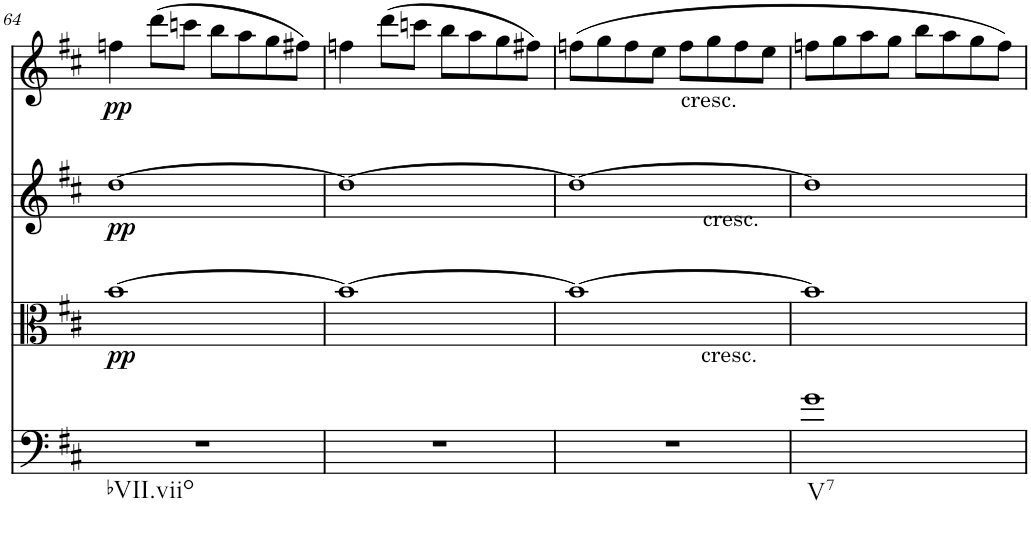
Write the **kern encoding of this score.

**kern	**kern	**dynam	**kern	**dynam	**kern	**dynam
*part4	*part3	*part3	*part2	*part2	*part1	*part1
*staff4	*staff3	*staff3	*staff2	*staff2	*staff1	*staff1
*I"Violoncello	*I"Viola	*	*I"Violin II	*	*I"Violin I	*
!!LO:PB:g=z
*clefF4	*clefC3	*	*clefG2	*	*clefG2	*
*k[f#c#]	*k[f#c#]	*	*k[f#c#]	*	*k[f#c#]	*
*M2/2	*M2/2	*	*M2/2	*	*M2/2	*
=64	=64	=64	=64	=64	=64	=64
!LO:TX:b:t=bVII.viio	!	!	!	!	!	!
!	!	!LO:DY:b	!	!LO:DY:b	!	!LO:DY:b
1r	[1b	pp	[1dd	pp	4ffn\	pp
.	.	.	.	.	(8ddd\L	.
.	.	.	.	.	8cccn\J	.
.	.	.	.	.	8bb\L	.
.	.	.	.	.	8aa\	.
.	.	.	.	.	8gg\	.
.	.	.	.	.	8ff#X\J)	.
=65	=65	=65	=65	=65	=65	=65
1r	1b_	.	1dd_	.	4ffn\	.
.	.	.	.	.	(8ddd\L	.
.	.	.	.	.	8cccn\J	.
.	.	.	.	.	8bb\L	.
.	.	.	.	.	8aa\	.
.	.	.	.	.	8gg\	.
.	.	.	.	.	8ff#X\J)	.
=66	=66	=66	=66	=66	=66	=66
1r	1b_	.	1dd_	.	(8ffn\L	.
.	.	.	.	.	8gg\	.
.	.	.	.	.	8ff\	.
.	.	.	.	.	8ee\J	.
!	!	!	!	!	!LO:TX:b:t=cresc.	!
.	.	.	.	.	8ff\L	.
.	.	.	.	.	8gg\	.
.	.	.	.	.	8ff\	.
.	.	.	.	.	8ee\J	.
!	!	!	!LO:TX:a:t=cresc.	!	!	!
!	!LO:TX:b:t=cresc.	!	!	!	!	!
=67	=67	=67	=67	=67	=67	=67
!LO:TX:b:t=V7	!	!	!	!	!	!
1g	1b]	.	1dd]	.	8ffn\L	.
.	.	.	.	.	8gg\	.
.	.	.	.	.	8aa\	.
.	.	.	.	.	8gg\J	.
.	.	.	.	.	8bb\L	.
.	.	.	.	.	8aa\	.
.	.	.	.	.	8gg\	.
.	.	.	.	.	8ff\J)	.
=	=	=	=	=	=	=
*-	*-	*-	*-	*-	*-	*-
